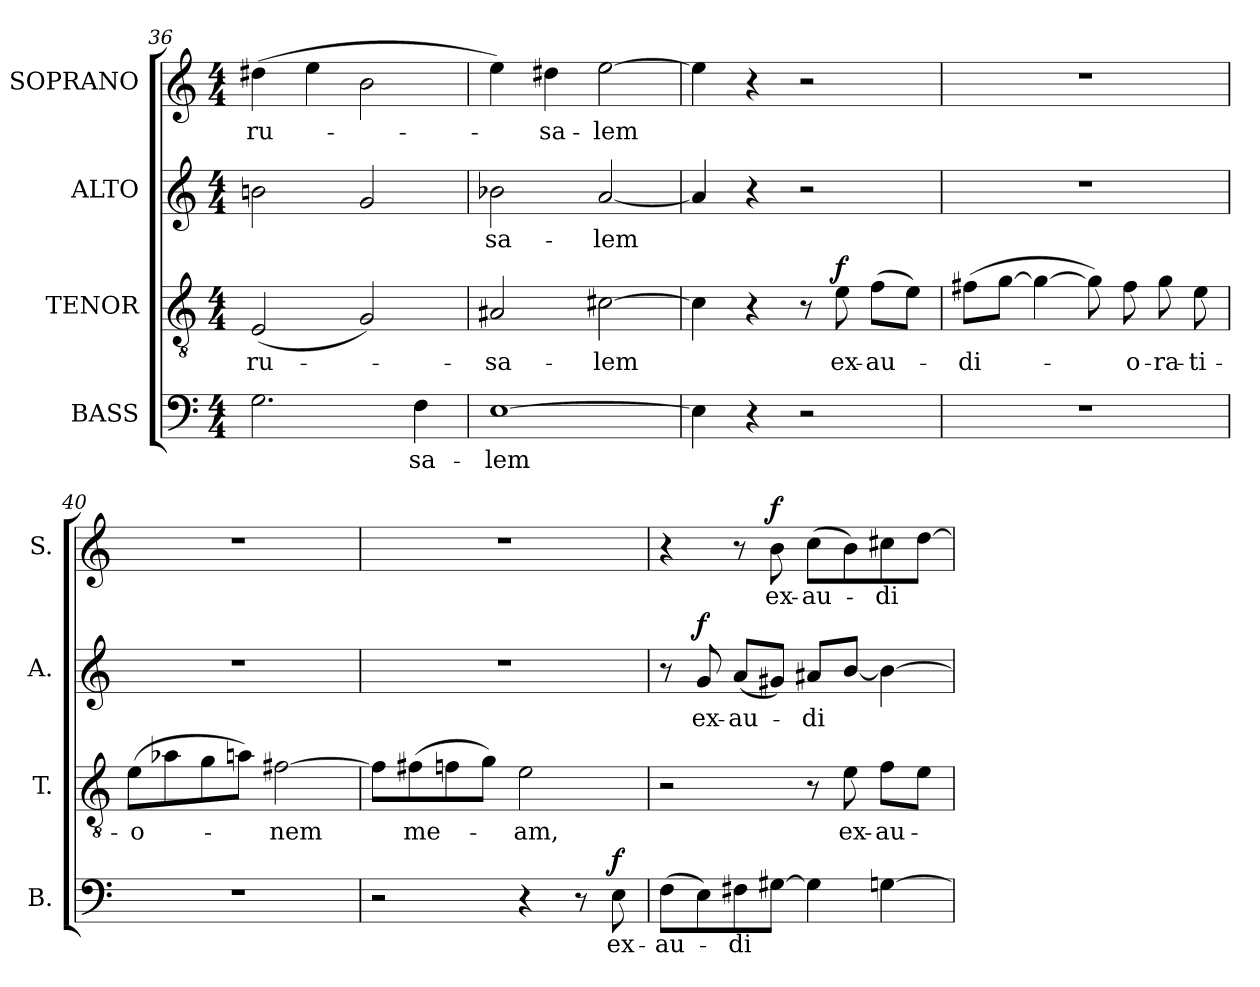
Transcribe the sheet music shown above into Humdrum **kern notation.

**kern	**text	**dynam	**kern	**text	**dynam	**kern	**text	**dynam	**kern	**text	**dynam
*part4	*part4	*part4	*part3	*part3	*part3	*part2	*part2	*part2	*part1	*part1	*part1
*staff4	*staff4	*staff4	*staff3	*staff3	*staff3	*staff2	*staff2	*staff2	*staff1	*staff1	*staff1
*I"BASS	*	*	*I"TENOR	*	*	*I"ALTO	*	*	*I"SOPRANO	*	*
*I'B.	*	*	*I'T.	*	*	*I'A.	*	*	*I'S.	*	*
*clefF4	*	*	*clefGv2	*	*	*clefG2	*	*	*clefG2	*	*
*	*	*	*ITrd7c12	*	*	*	*	*	*	*	*
*k[]	*	*	*k[]	*	*	*k[]	*	*	*k[]	*	*
*C:	*	*	*C:	*	*	*C:	*	*	*C:	*	*
*M4/4	*	*	*M4/4	*	*	*M4/4	*	*	*M4/4	*	*
=36	=36	=36	=36	=36	=36	=36	=36	=36	=36	=36	=36
!	!	!	!	!LO:LY:b:color=#000000	!	!	!	!	!	!	!
!	!	!	!	!	!	!	!	!	!	!LO:LY:b:color=#000000	!
2.Gi\	.	.	(2EEi/	-ru-	.	2bni\	.	.	(4dd#Xi\	-ru-	.
.	.	.	.	.	.	.	.	.	4eei\	.	.
.	.	.	2GGi/)	.	.	2gi/	.	.	2bi\	.	.
!	!LO:LY:b:color=#000000	!	!	!	!	!	!	!	!	!	!
4Fi\	-sa-	.	.	.	.	.	.	.	.	.	.
=37	=37	=37	=37	=37	=37	=37	=37	=37	=37	=37	=37
!	!LO:LY:b:color=#000000	!	!	!	!	!	!	!	!	!	!
!	!	!	!	!LO:LY:b:color=#000000	!	!	!	!	!	!	!
!	!	!	!	!	!	!	!LO:LY:b:color=#000000	!	!	!	!
[>1Ei	-lem	.	2AA#Xi/	-sa-	.	2b-Xi\	-sa-	.	4eei\)	.	.
!	!	!	!	!	!	!	!	!	!	!LO:LY:b:color=#000000	!
.	.	.	.	.	.	.	.	.	4dd#Xi\	-sa-	.
!	!	!	!	!LO:LY:b:color=#000000	!	!	!	!	!	!	!
!	!	!	!	!	!	!	!LO:LY:b:color=#000000	!	!	!	!
!	!	!	!	!	!	!	!	!	!	!LO:LY:b:color=#000000	!
.	.	.	[>2C#Xi\	-lem	.	[<2ai/	-lem	.	[>2eei\	-lem	.
=38	=38	=38	=38	=38	=38	=38	=38	=38	=38	=38	=38
4Ei\]	.	.	4C#i\]	.	.	4ai/]	.	.	4eei\]	.	.
4r	.	.	4r	.	.	4r	.	.	4r	.	.
2r	.	.	8r	.	.	2r	.	.	2r	.	.
!	!	!	!	!LO:LY:b:color=#000000	!	!	!	!	!	!	!
.	.	.	8Ei\	ex-	f	.	.	.	.	.	.
!	!	!	!	!LO:LY:b:color=#000000	!	!	!	!	!	!	!
.	.	.	(8Fi\L	-au-	.	.	.	.	.	.	.
.	.	.	8Ei\J)	.	.	.	.	.	.	.	.
=39	=39	=39	=39	=39	=39	=39	=39	=39	=39	=39	=39
!	!	!	!	!LO:LY:b:color=#000000	!	!	!	!	!	!	!
1r	.	.	(8F#Xi\L	-di-	.	1r	.	.	1r	.	.
.	.	.	[>8Gi\J	.	.	.	.	.	.	.	.
.	.	.	4Gi\_>	.	.	.	.	.	.	.	.
.	.	.	8Gi\])	.	.	.	.	.	.	.	.
!	!	!	!	!LO:LY:b:color=#000000	!	!	!	!	!	!	!
.	.	.	8F#i\	-o-	.	.	.	.	.	.	.
!	!	!	!	!LO:LY:b:color=#000000	!	!	!	!	!	!	!
.	.	.	8Gi\	-ra-	.	.	.	.	.	.	.
!	!	!	!	!LO:LY:b:color=#000000	!	!	!	!	!	!	!
.	.	.	8Ei\	-ti-	.	.	.	.	.	.	.
!!LO:LB:g=z
=40	=40	=40	=40	=40	=40	=40	=40	=40	=40	=40	=40
!	!	!	!	!LO:LY:b:color=#000000	!	!	!	!	!	!	!
1r	.	.	(8Ei\L	-o-	.	1r	.	.	1r	.	.
.	.	.	8A-Xi\	.	.	.	.	.	.	.	.
.	.	.	8Gi\	.	.	.	.	.	.	.	.
.	.	.	8Ani\J)	.	.	.	.	.	.	.	.
!	!	!	!	!LO:LY:b:color=#000000	!	!	!	!	!	!	!
.	.	.	[>2F#Xi\	-nem	.	.	.	.	.	.	.
=41	=41	=41	=41	=41	=41	=41	=41	=41	=41	=41	=41
2r	.	.	8F#i\L]	.	.	1r	.	.	1r	.	.
!	!	!	!	!LO:LY:b:color=#000000	!	!	!	!	!	!	!
.	.	.	(8F#Xi\	me-	.	.	.	.	.	.	.
.	.	.	8Fni\	.	.	.	.	.	.	.	.
.	.	.	8Gi\J)	.	.	.	.	.	.	.	.
!	!	!	!	!LO:LY:b:color=#000000	!	!	!	!	!	!	!
4r	.	.	2Ei\	-am,	.	.	.	.	.	.	.
8r	.	.	.	.	.	.	.	.	.	.	.
!	!LO:LY:b:color=#000000	!	!	!	!	!	!	!	!	!	!
8Ei\	ex-	f	.	.	.	.	.	.	.	.	.
=42	=42	=42	=42	=42	=42	=42	=42	=42	=42	=42	=42
!	!LO:LY:b:color=#000000	!	!	!	!	!	!	!	!	!	!
(8Fi\L	-au-	.	2r	.	.	8r	.	.	4r	.	.
!	!	!	!	!	!	!	!LO:LY:b:color=#000000	!	!	!	!
8Ei\)	.	.	.	.	.	8gi/	ex-	f	.	.	.
!	!LO:LY:b:color=#000000	!	!	!	!	!	!	!	!	!	!
!	!	!	!	!	!	!	!LO:LY:b:color=#000000	!	!	!	!
8F#Xi\	-di	.	.	.	.	(8ai/L	-au-	.	8r	.	.
!	!	!	!	!	!	!	!	!	!	!LO:LY:b:color=#000000	!
[>8G#Xi\J	.	.	.	.	.	8g#Xi/J)	.	.	8bi\	ex-	f
!	!	!	!	!	!	!	!LO:LY:b:color=#000000	!	!	!	!
!	!	!	!	!	!	!	!	!	!	!LO:LY:b:color=#000000	!
4G#i\]	.	.	8r	.	.	8a#Xi/L	-di	.	(8cci\L	-au-	.
!	!	!	!	!LO:LY:b:color=#000000	!	!	!	!	!	!	!
.	.	.	8Ei\	ex-	.	[<8bi/J	.	.	8bi\)	.	.
!	!	!	!	!LO:LY:b:color=#000000	!	!	!	!	!	!	!
!	!	!	!	!	!	!	!	!	!	!LO:LY:b:color=#000000	!
[>4Gni\	.	.	8Fi\L	-au-	.	4bi\_<	.	.	8cc#Xi\	-di	.
.	.	.	8Ei\J	.	.	.	.	.	[>8ddi\J	.	.
=	=	=	=	=	=	=	=	=	=	=	=
*-	*-	*-	*-	*-	*-	*-	*-	*-	*-	*-	*-
